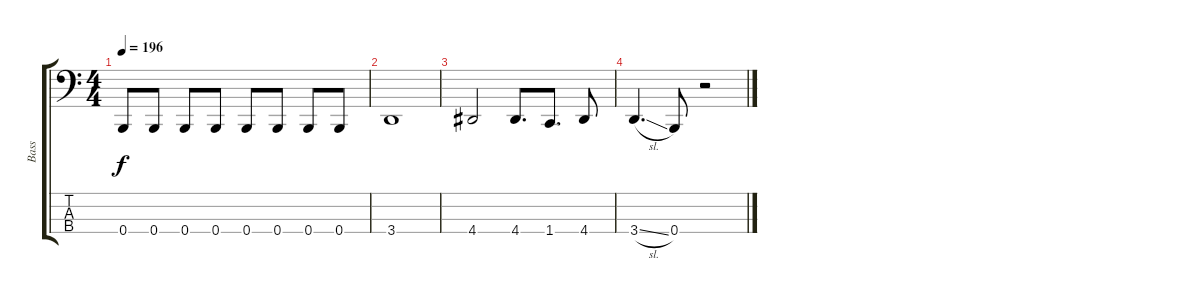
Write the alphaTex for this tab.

\track ("Bass" "Bass") {instrument electricbasspick}
\staff {score tabs}
\tuning (E2 B1 Gb1 B0) {hide}
\ts (4 4)
\tempo 196
\clef f4
\ks c
0.4.8{dy f} 0.4.8 0.4.8 0.4.8 0.4.8 0.4.8 0.4.8 0.4.8 |
3.4.1 |
4.4.2 4.4.8{d} 1.4.8{d} 4.4.8 |
3.4{sl}.4{d} 0.4.8 r.2
